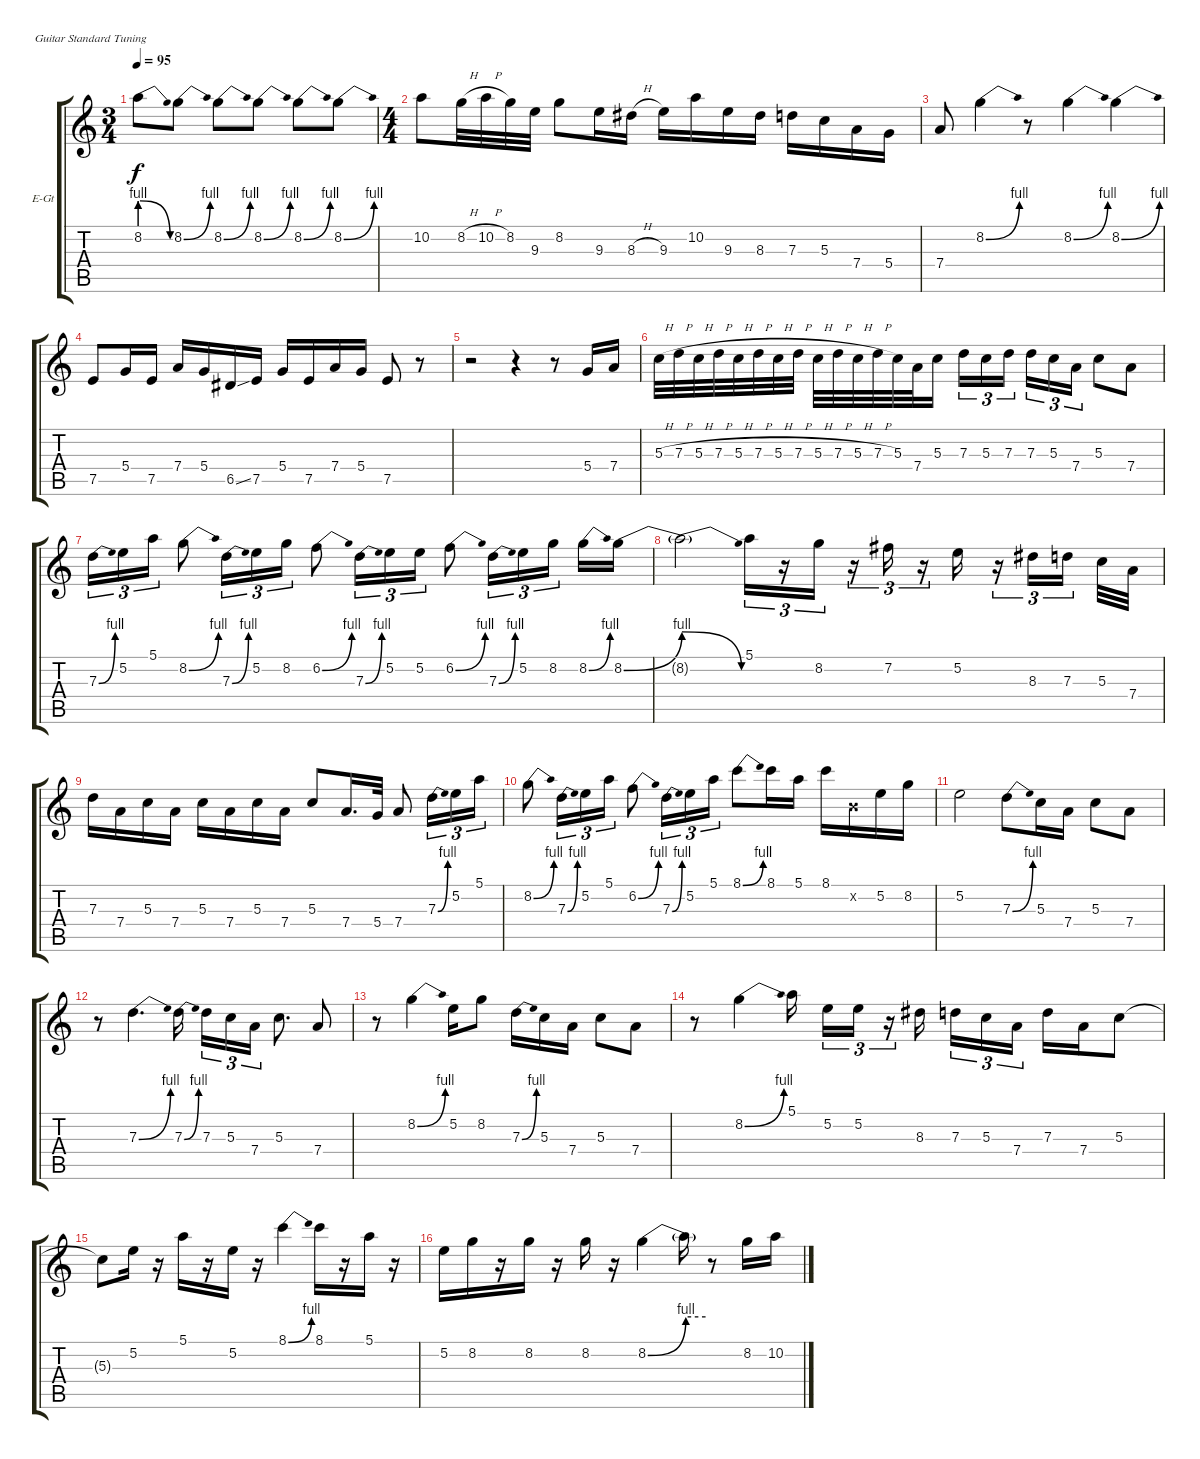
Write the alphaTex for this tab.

\bracketExtendMode groupsimilarinstruments
\firstSystemTrackNameOrientation horizontal
\otherSystemsTrackNameOrientation horizontal
\track ("Ritchie Blackmore" "E-Gt") {instrument overdrivenguitar}
\staff {score tabs}
\tuning (E4 B3 G3 D3 A2 E2)
\ts (3 4)
\tempo 95
\clef g2
\ks c
8.2{be (release 0 4 60 0) t}.8{dy f} 8.2{be (bend 0 0 60 4)}.8 8.2{be (bend 0 0 60 4)}.8 8.2{be (bend 0 0 60 4)}.8 8.2{be (bend 0 0 60 4)}.8 8.2{be (bend 0 0 60 4)}.8 |
\ts (4 4)
10.2.8 8.2{h}.32 10.2{h}.32 8.2.32 9.3.32 8.2.8 9.3.16 8.3{h}.16 9.3.16 10.2.16 9.3.16 8.3.16 7.3.16 5.3.16 7.4.16 5.4.16 |
7.4.8 8.2{be (bend 0 0 60 4)}.4 r.8 8.2{be (bend 0 0 60 4)}.4 8.2{be (bend 0 0 60 4)}.4 |
7.5.8 5.4.16 7.5.16 7.4.16 5.4.16 6.5{ss}.16 7.5.16 5.4.16 7.5.16 7.4.16 5.4.16 7.5.8 r.8 |
r.2 r.4 r.8 5.4.16 7.4.16 |
5.3{h}.32 7.3{h}.32 5.3{h}.32 7.3{h}.32 5.3{h}.32 7.3{h}.32 5.3{h}.32 7.3{h}.32 5.3{h}.32 7.3{h}.32 5.3{h}.32 7.3{h}.32 5.3.32 7.4.32 5.3.16 7.3.16{tu (3 2)} 5.3.16{tu (3 2)} 7.3.16{tu (3 2)} 7.3.16{tu (3 2)} 5.3.16{tu (3 2)} 7.4.16{tu (3 2)} 5.3.8 7.4.8 |
7.3{be (bend 0 0 60 4)}.16{tu (3 2)} 5.2.16{tu (3 2)} 5.1.16{tu (3 2)} 8.2{be (bend 0 0 60 4)}.8 7.3{be (bend 0 0 60 4)}.16{tu (3 2)} 5.2.16{tu (3 2)} 8.2.16{tu (3 2)} 6.2{be (bend 0 0 60 4)}.8 7.3{be (bend 0 0 60 4)}.16{tu (3 2)} 5.2.16{tu (3 2)} 5.2.16{tu (3 2)} 6.2{be (bend 0 0 60 4)}.8 7.3{be (bend 0 0 60 4)}.16{tu (3 2)} 5.2.16{tu (3 2)} 8.2.16{tu (3 2)} 8.2{be (bend 0 0 60 4)}.16 8.2{be (bend 0 0 60 4)}.16 |
8.2{be (release 0 4 60 0) t}.2 5.1.16{tu (3 2)} r.16{tu (3 2)} 8.2.16{tu (3 2)} r.16{tu (3 2)} 7.2.16{tu (3 2)} r.16{tu (3 2)} 5.2.16 r.16{tu (3 2)} 8.3.16{tu (3 2)} 7.3.16{tu (3 2)} 5.3.32 7.4.32 |
7.3.16 7.4.16 5.3.16 7.4.16 5.3.16 7.4.16 5.3.16 7.4.16 5.3.8 7.4.16{d} 5.4.32 7.4.8 7.3{be (bend 0 0 60 4)}.16{tu (3 2)} 5.2.16{tu (3 2)} 5.1.16{tu (3 2)} |
8.2{be (bend 0 0 60 4)}.8 7.3{be (bend 0 0 60 4)}.16{tu (3 2)} 5.2.16{tu (3 2)} 5.1.16{tu (3 2)} 6.2{be (bend 0 0 60 4)}.8 7.3{be (bend 0 0 60 4)}.16{tu (3 2)} 5.2.16{tu (3 2)} 5.1.16{tu (3 2)} 8.1{be (bend 0 0 60 4)}.8 8.1.16 5.1.16 8.1.16 0.2{x}.16 5.2.16 8.2.16 |
5.2.2 7.3{be (bend 0 0 60 4)}.8 5.3.16 7.4.16 5.3.8 7.4.8 |
r.8 7.3{be (bend 0 0 60 4)}.4{d} 7.3{be (bend 0 0 60 4)}.16 7.3.16{tu (3 2)} 5.3.16{tu (3 2)} 7.4.16{tu (3 2)} 5.3.8{d} 7.4.8 |
r.8 8.2{be (bend 0 0 60 4)}.4 5.2.16 8.2.8 7.3{be (bend 0 0 60 4)}.16 5.3.16 7.4.16 5.3.8 7.4.8 |
r.8 8.2{be (bend 0 0 60 4)}.4 5.1.16 5.2.16{tu (3 2)} 5.2.16{tu (3 2)} r.16{tu (3 2)} 8.3.16 7.3.16{tu (3 2)} 5.3.16{tu (3 2)} 7.4.16{tu (3 2)} 7.3.16 7.4.16 5.3.8 |
5.3{t}.8 5.2.16 r.16 5.1.16 r.16 5.2.16 r.16 8.1{be (bend 0 0 60 4)}.4 8.1.16 r.16 5.1.16 r.16 |
5.2.16 8.2.16 r.16 8.2.16 r.16 8.2.16 r.16 8.2{be (bend 0 0 60 4)}.4 8.2{be (hold 0 4 60 4) t}.16 r.8 8.2.16 10.2.16
